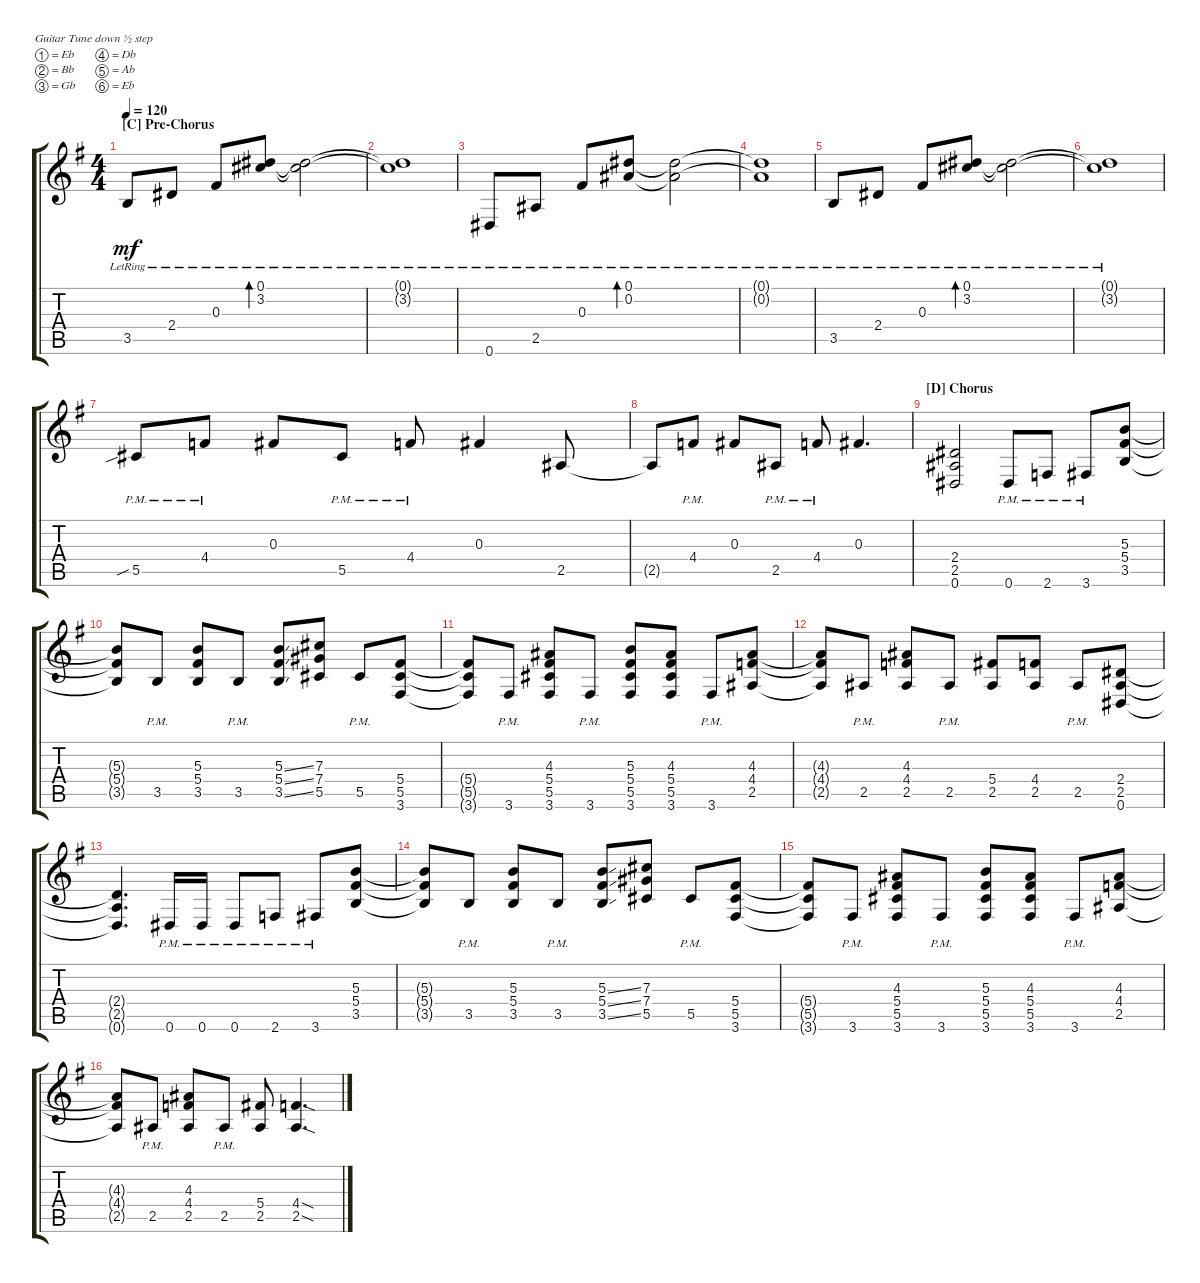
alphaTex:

\defaultSystemsLayout 4
\bracketExtendMode groupsimilarinstruments
\singleTrackTrackNamePolicy hidden
\multiTrackTrackNamePolicy hidden
\firstSystemTrackNameOrientation horizontal
\otherSystemsTrackNameOrientation horizontal
\track ("Sergey Popov" "E-Gt") {instrument distortionguitar}
\staff {score tabs}
\tuning (Eb4 Bb3 Gb3 Db3 Ab2 Eb2)
\ts (4 4)
\section ("C" "Pre-Chorus")
\tempo 120
\clef g2
\scale
1.03909
\ks g
3.5{lr}.8{dy mf} 2.4{lr}.8 0.3{lr}.8 (3.2{lr} 0.1{lr}).8{bd 233} (0.1{lr t} 3.2{lr t}).2 |
\scale
0.960908 (3.2{lr t} 0.1{lr t}).1 |
\scale
1.03909 0.6{lr}.8 2.5{lr}.8 0.3{lr}.8 (0.2{lr} 0.1{lr}).8{bd 232} (0.1{lr t} 0.2{lr t}).2 |
\scale
0.960908 (0.1{lr t} 0.2{lr t}).1 |
\scale
1.03909 3.5{lr}.8 2.4{lr}.8 0.3{lr}.8 (3.2{lr} 0.1{lr}).8{bd 233} (0.1{lr t} 3.2{lr t}).2 |
\scale
0.960908 (3.2{lr t} 0.1{lr t}).1 |
\scale
1.03909 5.5{sib pm}.8 4.4{pm}.8 0.3.8 5.5{pm}.8 4.4{pm}.8 0.3.4 2.5.8 |
\scale
0.960908 2.5{t}.8 4.4{pm}.8 0.3.8 2.5{pm}.8 4.4{pm}.8 0.3.4{d} |
\section ("D" "Chorus")
\scale
1.03909 (0.6 2.5 2.4).2 0.6{pm}.8 2.6{pm}.8 3.6{pm}.8 (3.5 5.4 5.3).8 |
\scale
0.960908 (5.3{t} 5.4{t} 3.5{t}).8 3.5{pm}.8 (3.5 5.4 5.3).8 3.5{pm}.8 (3.5{ss} 5.4{ss} 5.3{ss}).8 (5.5 7.4 7.3).8 5.5{pm}.8 (3.6 5.5 5.4).8 |
\scale
1.03909 (3.6{t} 5.5{t} 5.4{t}).8 3.6{pm}.8 (3.6 5.5 5.4 4.3).8 3.6{pm}.8 (5.3 5.4 5.5 3.6).8 (4.3 5.4 5.5 3.6).8 3.6{pm}.8 (2.5 4.4 4.3).8 |
\scale
0.960908 (4.3{t} 4.4{t} 2.5{t}).8 2.5{pm}.8 (2.5 4.4 4.3).8 2.5{pm}.8 (5.4 2.5).8 (4.4 2.5).8 2.5{pm}.8 (0.6 2.5 2.4).8 |
\scale
1.03909 (0.6{t} 2.5{t} 2.4{t}).4{d} 0.6{pm}.16 0.6{pm}.16 0.6{pm}.8 2.6{pm}.8 3.6{pm}.8 (3.5 5.4 5.3).8 |
\scale
0.960908 (5.3{t} 5.4{t} 3.5{t}).8 3.5{pm}.8 (3.5 5.4 5.3).8 3.5{pm}.8 (3.5{ss} 5.4{ss} 5.3{ss}).8 (5.5 7.4 7.3).8 5.5{pm}.8 (3.6 5.5 5.4).8 |
\scale
1.03909 (3.6{t} 5.5{t} 5.4{t}).8 3.6{pm}.8 (3.6 5.5 5.4 4.3).8 3.6{pm}.8 (5.3 5.4 5.5 3.6).8 (4.3 5.4 5.5 3.6).8 3.6{pm}.8 (2.5 4.4 4.3).8 |
\scale
0.960908 (4.3{t} 4.4{t} 2.5{t}).8 2.5{pm}.8 (2.5 4.4 4.3).8 2.5{pm}.8 (5.4 2.5).8 (4.4{sod} 2.5{sod}).4{d}
